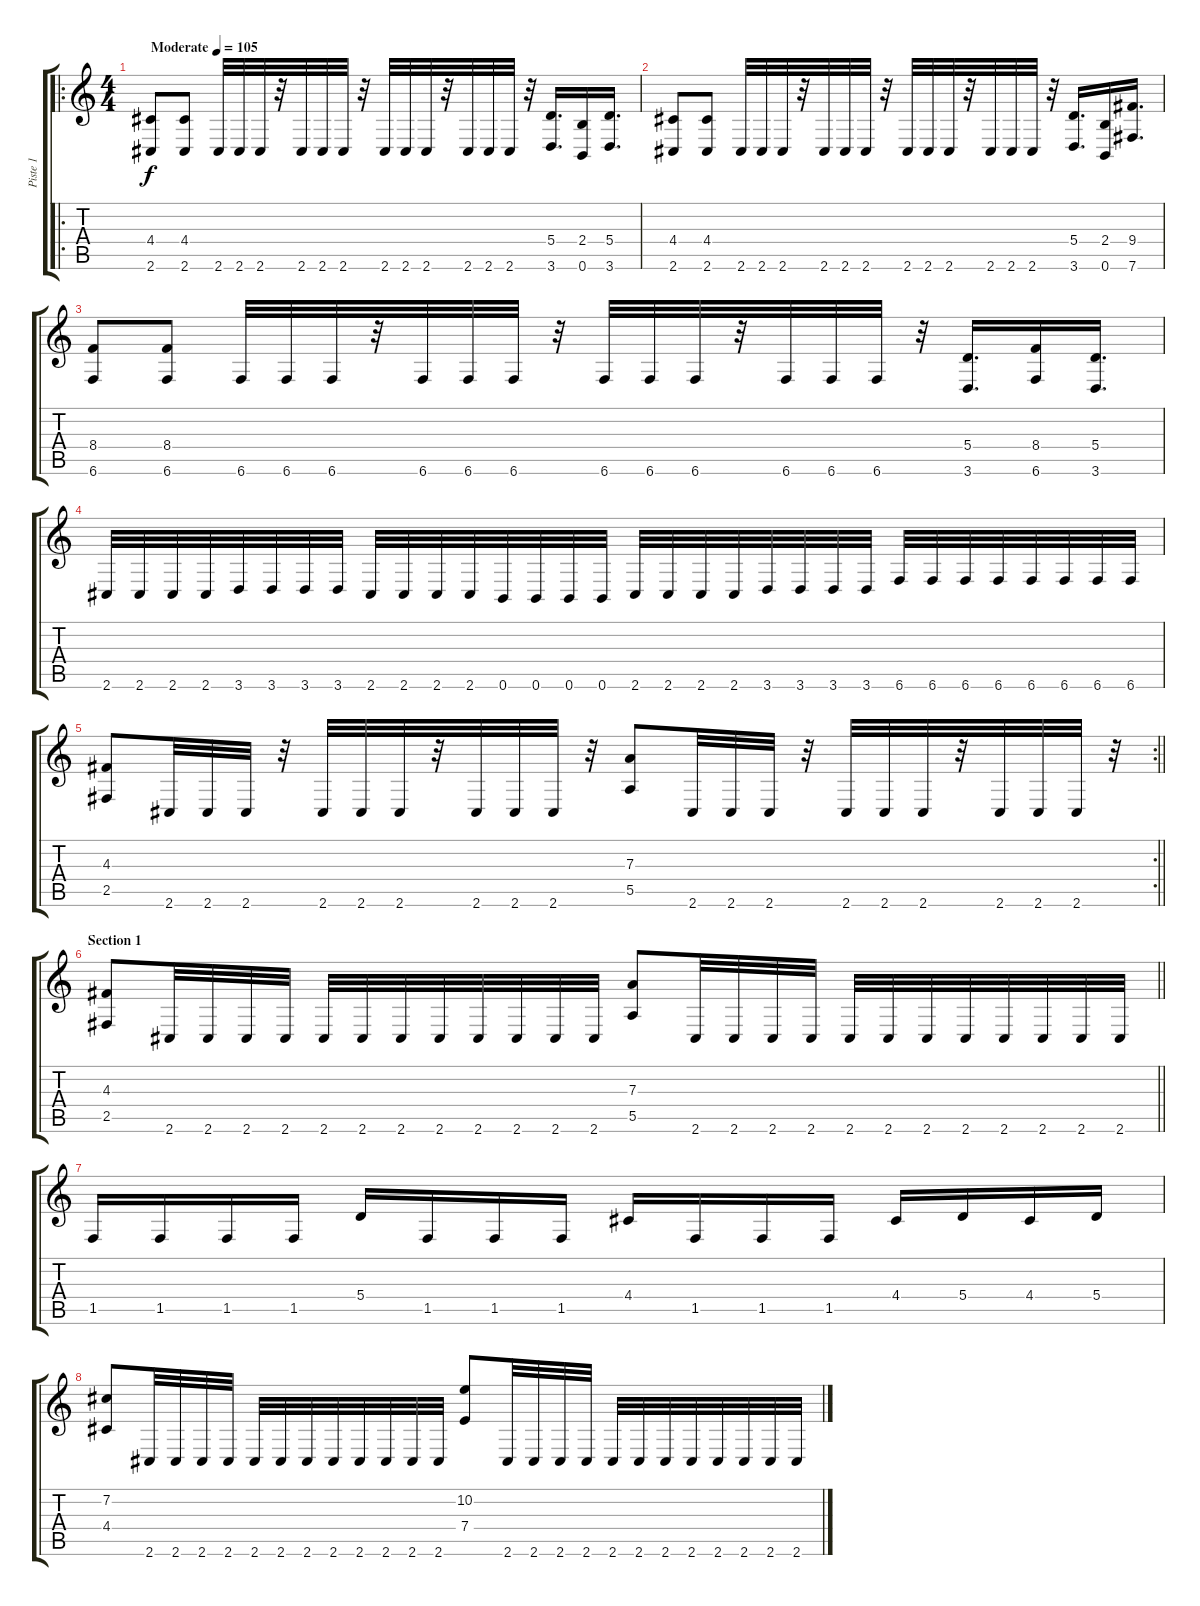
\track ("Piste 1" "Piste 1") {instrument distortionguitar}
\staff {score tabs}
\tuning (B3 Gb3 D3 A2 E2 B1) {hide}
\ro
\ts (4 4)
\tempo (105 "Moderate")
\clef g2
\ks c
(4.4 2.6).8{dy f instrument distortionguitar} (4.4 2.6).8 2.6.32 2.6.32 2.6.32 r.32 2.6.32 2.6.32 2.6.32 r.32 2.6.32 2.6.32 2.6.32 r.32 2.6.32 2.6.32 2.6.32 r.32 (5.4 3.6).16{d} (2.4 0.6).16 (5.4 3.6).16{d} |
(4.4 2.6).8 (4.4 2.6).8 2.6.32 2.6.32 2.6.32 r.32 2.6.32 2.6.32 2.6.32 r.32 2.6.32 2.6.32 2.6.32 r.32 2.6.32 2.6.32 2.6.32 r.32 (5.4 3.6).16{d} (2.4 0.6).16 (9.4 7.6).16{d} |
(8.4 6.6).8 (8.4 6.6).8 6.6.32 6.6.32 6.6.32 r.32 6.6.32 6.6.32 6.6.32 r.32 6.6.32 6.6.32 6.6.32 r.32 6.6.32 6.6.32 6.6.32 r.32 (5.4 3.6).16{d} (8.4 6.6).16 (5.4 3.6).16{d} |
2.6.32 2.6.32 2.6.32 2.6.32 3.6.32 3.6.32 3.6.32 3.6.32 2.6.32 2.6.32 2.6.32 2.6.32 0.6.32 0.6.32 0.6.32 0.6.32 2.6.32 2.6.32 2.6.32 2.6.32 3.6.32 3.6.32 3.6.32 3.6.32 6.6.32 6.6.32 6.6.32 6.6.32 6.6.32 6.6.32 6.6.32 6.6.32 |
\rc 2
\barLineRight lightlight
(4.3 2.5).8 2.6.32 2.6.32 2.6.32 r.32 2.6.32 2.6.32 2.6.32 r.32 2.6.32 2.6.32 2.6.32 r.32 (7.3 5.5).8 2.6.32 2.6.32 2.6.32 r.32 2.6.32 2.6.32 2.6.32 r.32 2.6.32 2.6.32 2.6.32 r.32 |
\section ("" "Section 1")
\barLineRight lightlight
(4.3 2.5).8 2.6.32 2.6.32 2.6.32 2.6.32 2.6.32 2.6.32 2.6.32 2.6.32 2.6.32 2.6.32 2.6.32 2.6.32 (7.3 5.5).8 2.6.32 2.6.32 2.6.32 2.6.32 2.6.32 2.6.32 2.6.32 2.6.32 2.6.32 2.6.32 2.6.32 2.6.32 |
1.5.16 1.5.16 1.5.16 1.5.16 5.4.16 1.5.16 1.5.16 1.5.16 4.4.16 1.5.16 1.5.16 1.5.16 4.4.16 5.4.16 4.4.16 5.4.16 |
(7.2 4.4).8 2.6.32 2.6.32 2.6.32 2.6.32 2.6.32 2.6.32 2.6.32 2.6.32 2.6.32 2.6.32 2.6.32 2.6.32 (10.2 7.4).8 2.6.32 2.6.32 2.6.32 2.6.32 2.6.32 2.6.32 2.6.32 2.6.32 2.6.32 2.6.32 2.6.32 2.6.32
